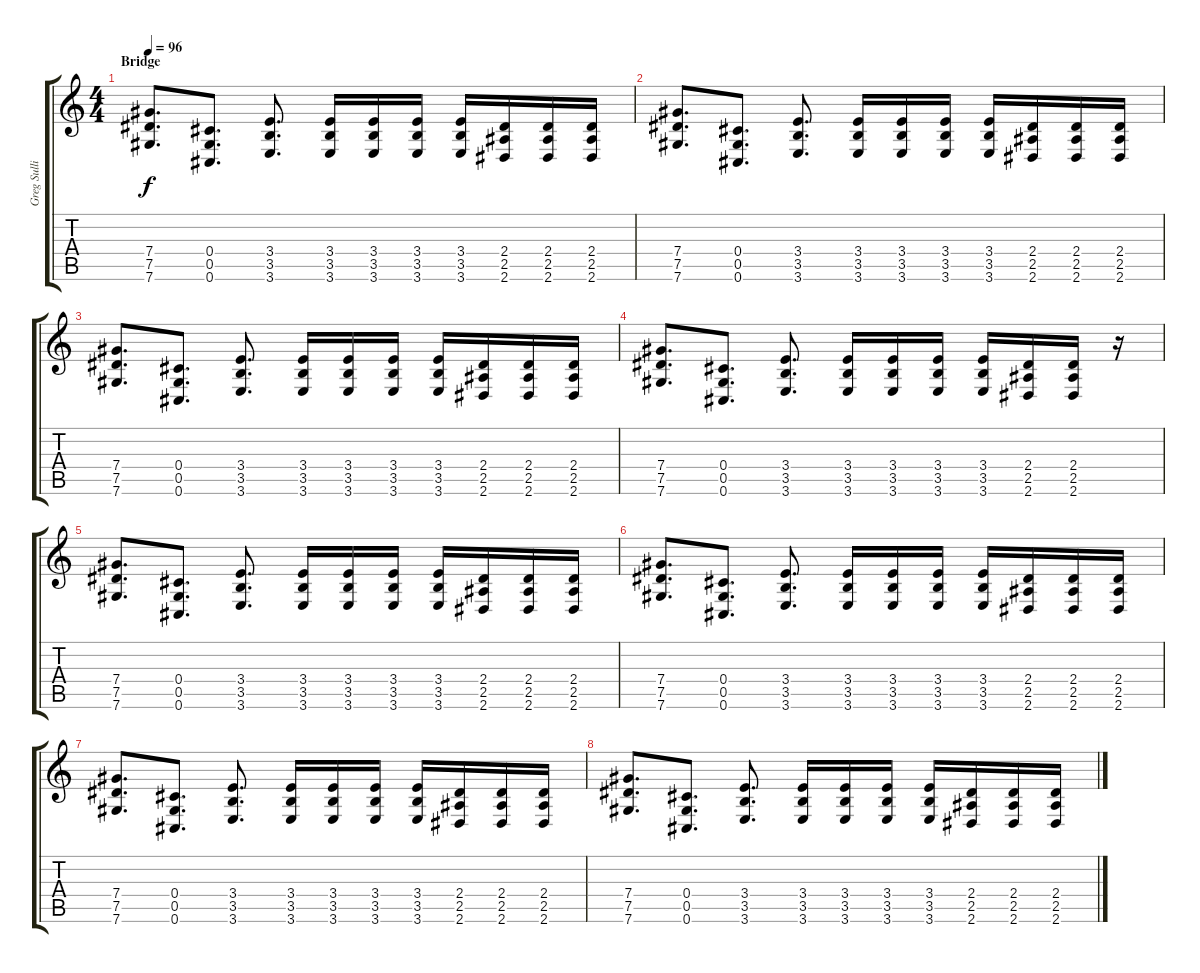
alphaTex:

\track ("Greg Sullivan" "Greg Sulli") {instrument overdrivenguitar}
\staff {score tabs}
\tuning (Eb4 Bb3 Gb3 Db3 Ab2 Db2) {hide}
\ts (4 4)
\section ("" "Bridge")
\tempo 96
\clef g2
\ks c
(7.4 7.5 7.6).8{d dy f} (0.4 0.5 0.6).8{d} (3.4 3.5 3.6).8{d} (3.4 3.5 3.6).16 (3.4 3.5 3.6).16 (3.4 3.5 3.6).16 (3.4 3.5 3.6).16 (2.4 2.5 2.6).16 (2.4 2.5 2.6).16 (2.4 2.5 2.6).16 |
(7.4 7.5 7.6).8{d} (0.4 0.5 0.6).8{d} (3.4 3.5 3.6).8{d} (3.4 3.5 3.6).16 (3.4 3.5 3.6).16 (3.4 3.5 3.6).16 (3.4 3.5 3.6).16 (2.4 2.5 2.6).16 (2.4 2.5 2.6).16 (2.4 2.5 2.6).16 |
(7.4 7.5 7.6).8{d} (0.4 0.5 0.6).8{d} (3.4 3.5 3.6).8{d} (3.4 3.5 3.6).16 (3.4 3.5 3.6).16 (3.4 3.5 3.6).16 (3.4 3.5 3.6).16 (2.4 2.5 2.6).16 (2.4 2.5 2.6).16 (2.4 2.5 2.6).16 |
(7.4 7.5 7.6).8{d} (0.4 0.5 0.6).8{d} (3.4 3.5 3.6).8{d} (3.4 3.5 3.6).16 (3.4 3.5 3.6).16 (3.4 3.5 3.6).16 (3.4 3.5 3.6).16 (2.4 2.5 2.6).16 (2.4 2.5 2.6).16 r.16 |
(7.4 7.5 7.6).8{d} (0.4 0.5 0.6).8{d} (3.4 3.5 3.6).8{d} (3.4 3.5 3.6).16 (3.4 3.5 3.6).16 (3.4 3.5 3.6).16 (3.4 3.5 3.6).16 (2.4 2.5 2.6).16 (2.4 2.5 2.6).16 (2.4 2.5 2.6).16 |
(7.4 7.5 7.6).8{d} (0.4 0.5 0.6).8{d} (3.4 3.5 3.6).8{d} (3.4 3.5 3.6).16 (3.4 3.5 3.6).16 (3.4 3.5 3.6).16 (3.4 3.5 3.6).16 (2.4 2.5 2.6).16 (2.4 2.5 2.6).16 (2.4 2.5 2.6).16 |
(7.4 7.5 7.6).8{d} (0.4 0.5 0.6).8{d} (3.4 3.5 3.6).8{d} (3.4 3.5 3.6).16 (3.4 3.5 3.6).16 (3.4 3.5 3.6).16 (3.4 3.5 3.6).16 (2.4 2.5 2.6).16 (2.4 2.5 2.6).16 (2.4 2.5 2.6).16 |
(7.4 7.5 7.6).8{d} (0.4 0.5 0.6).8{d} (3.4 3.5 3.6).8{d} (3.4 3.5 3.6).16 (3.4 3.5 3.6).16 (3.4 3.5 3.6).16 (3.4 3.5 3.6).16 (2.4 2.5 2.6).16 (2.4 2.5 2.6).16 (2.4 2.5 2.6).16
